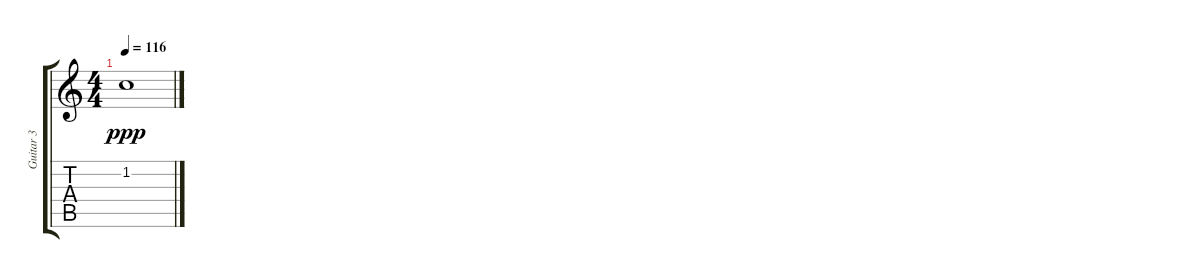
\track ("Guitar 3" "Guitar 3") {instrument electricguitarclean}
\staff {score tabs}
\tuning (E4 B3 G3 D3 A2 E2) {hide}
\ts (4 4)
\tempo 116
\clef g2
\ks c
1.2.1{dy ppp}
